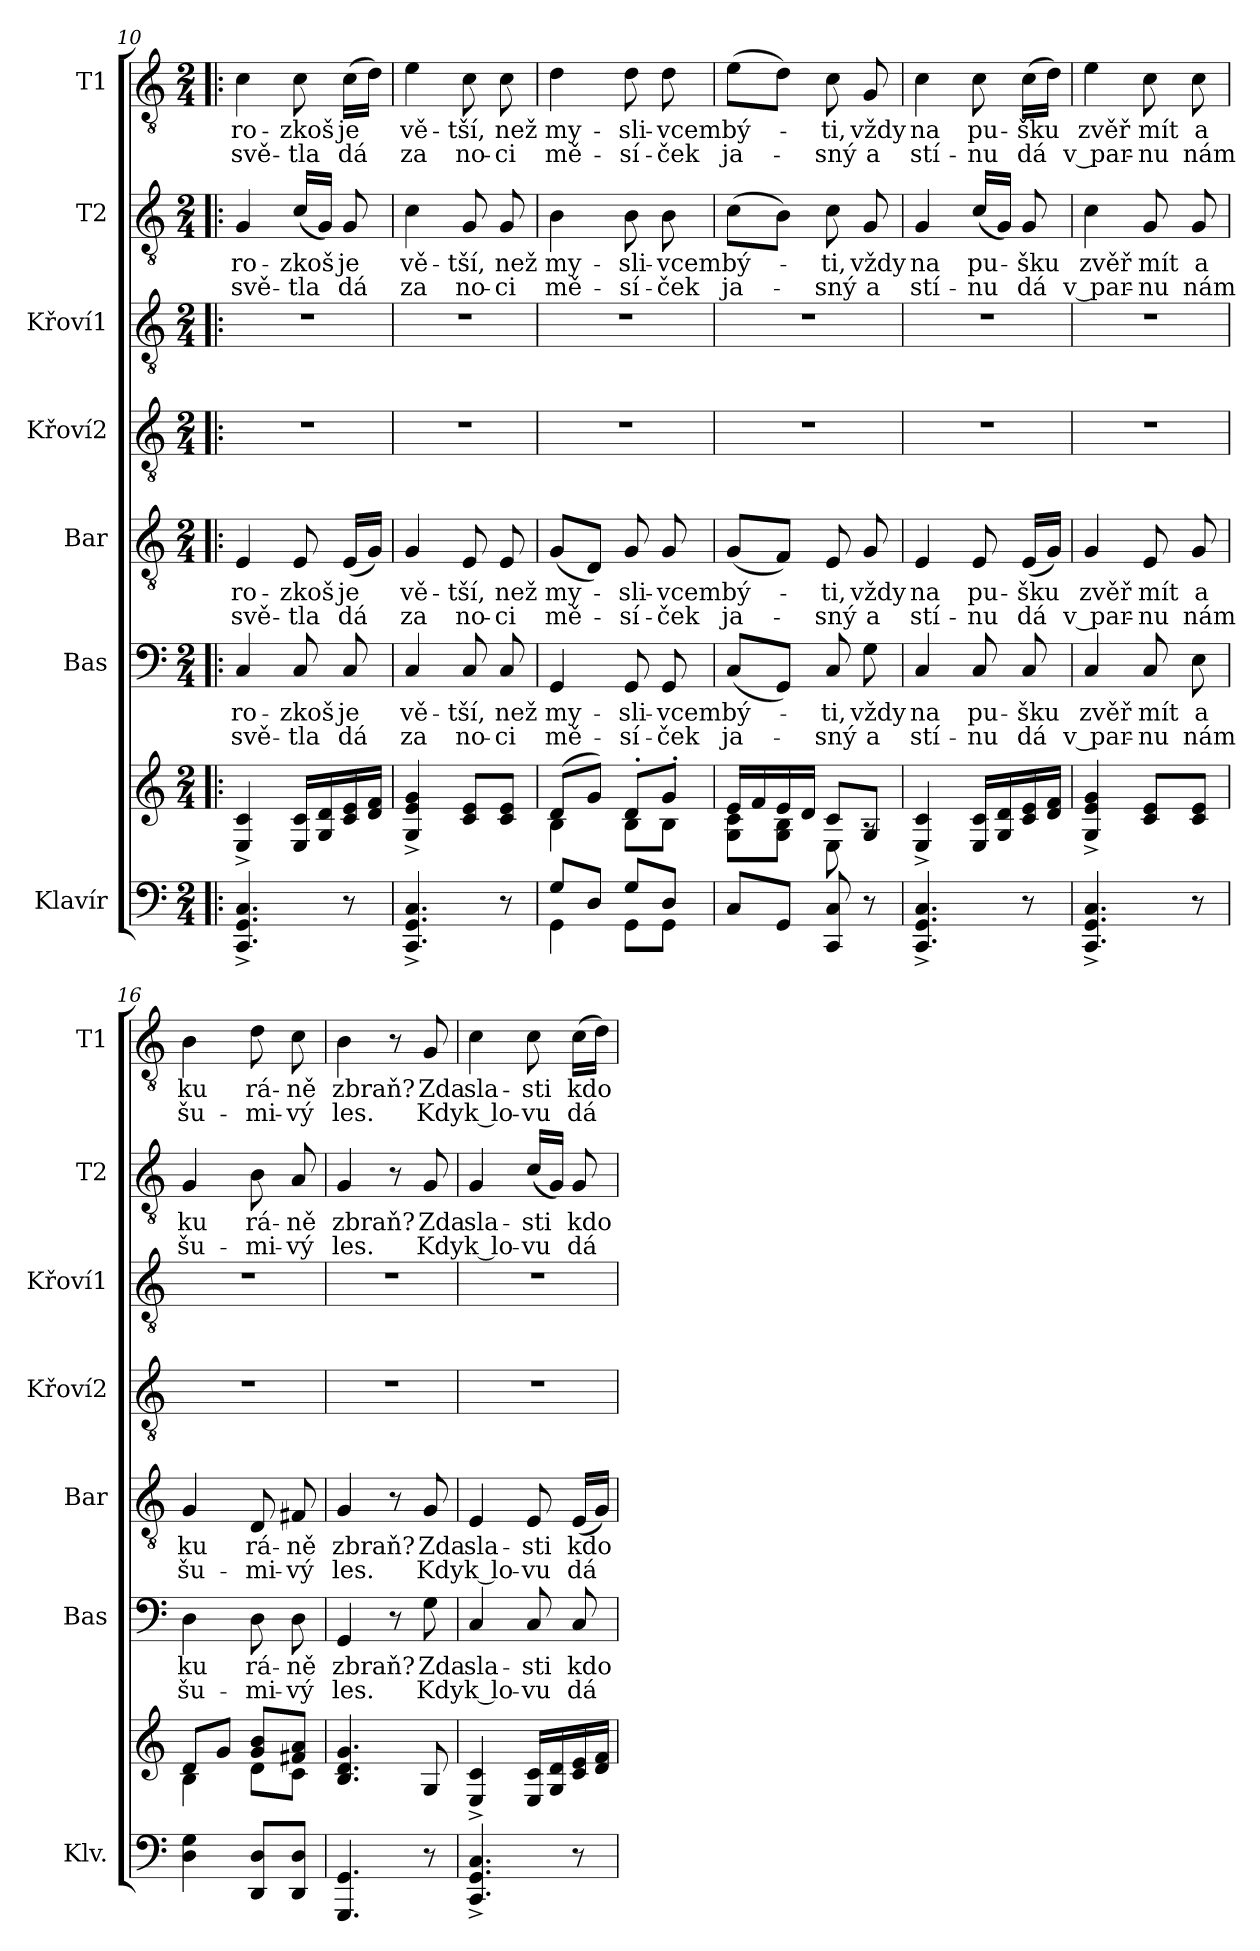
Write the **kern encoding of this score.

**kern	**kern	**kern	**text	**text	**kern	**text	**text	**kern	**kern	**kern	**text	**text	**kern	**text	**text
*part7	*part7	*part6	*part6	*part6	*part5	*part5	*part5	*part4	*part3	*part2	*part2	*part2	*part1	*part1	*part1
*staff8	*staff7	*staff6	*staff6	*staff6	*staff5	*staff5	*staff5	*staff4	*staff3	*staff2	*staff2	*staff2	*staff1	*staff1	*staff1
*I"Klavír	*	*I"Bas	*	*	*I"Bar	*	*	*I"Křoví2	*I"Křoví1	*I"T2	*	*	*I"T1	*	*
*I'Klv.	*	*I'Bas	*	*	*I'Bar	*	*	*I'Křoví2	*I'Křoví1	*I'T2	*	*	*I'T1	*	*
!!LO:LB:g=z
*clefF4	*clefG2	*clefF4	*	*	*clefGv2	*	*	*clefGv2	*clefGv2	*clefGv2	*	*	*clefGv2	*	*
*k[]	*k[]	*k[]	*	*	*k[]	*	*	*k[]	*k[]	*k[]	*	*	*k[]	*	*
*M2/4	*M2/4	*M2/4	*	*	*M2/4	*	*	*M2/4	*M2/4	*M2/4	*	*	*M2/4	*	*
=10!|:	=10!|:	=10!|:	=10!|:	=10!|:	=10!|:	=10!|:	=10!|:	=10!|:	=10!|:	=10!|:	=10!|:	=10!|:	=10!|:	=10!|:	=10!|:
4.CC/^ 4.GG/^ 4.C/^	4E/^ 4c/^	4C/	ro-	svě-	4E/	ro-	svě-	2r	2r	4G/	ro-	svě-	4c\	ro-	svě-
.	16E/ 16c/LL	8C/	-zkoš	-tla	8E/	-zkoš	-tla	.	.	(16c/LL	-zkoš	-tla	8c\	-zkoš	-tla
.	16G/ 16d/	.	.	.	.	.	.	.	.	16G/JJ)	.	.	.	.	.
8r	16c/ 16e/	8C/	je	dá	(16E/LL	je	dá	.	.	8G/	je	dá	(16c\LL	je	dá
.	16d/ 16f/JJ	.	.	.	16G/JJ)	.	.	.	.	.	.	.	16d\JJ)	.	.
=11	=11	=11	=11	=11	=11	=11	=11	=11	=11	=11	=11	=11	=11	=11	=11
4.CC/^ 4.GG/^ 4.C/^	4G/^ 4e/^ 4g/^	4C/	vě-	za	4G/	vě-	za	2r	2r	4c\	vě-	za	4e\	vě-	za
.	8c/ 8e/L	8C/	-tší,	no-	8E/	-tší,	no-	.	.	8G/	-tší,	no-	8c\	-tší,	no-
8r	8c/ 8e/J	8C/	než	-ci	8E/	než	-ci	.	.	8G/	než	-ci	8c\	než	-ci
=12	=12	=12	=12	=12	=12	=12	=12	=12	=12	=12	=12	=12	=12	=12	=12
*^	*^	*	*	*	*	*	*	*	*	*	*	*	*	*	*
8G/L	4GG\	(8d/L	4B\	4GG/	my-	mě-	(8G/L	my-	mě-	2r	2r	4B\	my-	mě-	4d\	my-	mě-
8D/J	.	8g/J)	.	.	.	.	8D/J)	.	.	.	.	.	.	.	.	.	.
8G/L	8GG\L	8d'/L	8B\L	8GG/	-sli-	-sí-	8G/	-sli-	-sí-	.	.	8B\	-sli-	-sí-	8d\	-sli-	-sí-
8D/J	8GG\J	8g'/J	8B\J	8GG/	-vcem	-ček	8G/	-vcem	-ček	.	.	8B\	-vcem	-ček	8d\	-vcem	-ček
*v	*v	*	*	*	*	*	*	*	*	*	*	*	*	*	*	*	*
=13	=13	=13	=13	=13	=13	=13	=13	=13	=13	=13	=13	=13	=13	=13	=13	=13
8C/L	16e/LL	8G\ 8c\L	(8C/L	bý-	ja-	(8G/L	bý-	ja-	2r	2r	(8c\L	bý-	ja-	(8e\L	bý-	ja-
.	16f/	.	.	.	.	.	.	.	.	.	.	.	.	.	.	.
8GG/J	16e/	8G\ 8B\J	8GG/J)	.	.	8F/J)	.	.	.	.	8B\J)	.	.	8d\J)	.	.
.	16d/JJ	.	.	.	.	.	.	.	.	.	.	.	.	.	.	.
8CC/ 8C/	8c/L	8E\	8C/	-ti,	-sný	8E/	-ti,	-sný	.	.	8c\	-ti,	-sný	8c\	-ti,	-sný
8r	8G/J	8rA	8G\	vždy	a	8G/	vždy	a	.	.	8G/	vždy	a	8G/	vždy	a
*	*v	*v	*	*	*	*	*	*	*	*	*	*	*	*	*	*
=14	=14	=14	=14	=14	=14	=14	=14	=14	=14	=14	=14	=14	=14	=14	=14
4.CC/^ 4.GG/^ 4.C/^	4E/^ 4c/^	4C/	na	stí-	4E/	na	stí-	2r	2r	4G/	na	stí-	4c\	na	stí-
.	16E/ 16c/LL	8C/	pu-	-nu	8E/	pu-	-nu	.	.	(16c/LL	pu-	-nu	8c\	pu-	-nu
.	16G/ 16d/	.	.	.	.	.	.	.	.	16G/JJ)	.	.	.	.	.
8r	16c/ 16e/	8C/	-šku	dá	(16E/LL	-šku	dá	.	.	8G/	-šku	dá	(16c\LL	-šku	dá
.	16d/ 16f/JJ	.	.	.	16G/JJ)	.	.	.	.	.	.	.	16d\JJ)	.	.
=15	=15	=15	=15	=15	=15	=15	=15	=15	=15	=15	=15	=15	=15	=15	=15
4.CC/^ 4.GG/^ 4.C/^	4G/^ 4e/^ 4g/^	4C/	zvěř	v par-	4G/	zvěř	v par-	2r	2r	4c\	zvěř	v par-	4e\	zvěř	v par-
.	8c/ 8e/L	8C/	mít	-nu	8E/	mít	-nu	.	.	8G/	mít	-nu	8c\	mít	-nu
8r	8c/ 8e/J	8E\	a	nám	8G/	a	nám	.	.	8G/	a	nám	8c\	a	nám
=16	=16	=16	=16	=16	=16	=16	=16	=16	=16	=16	=16	=16	=16	=16	=16
*	*^	*	*	*	*	*	*	*	*	*	*	*	*	*	*
4D\ 4G\	8d/L	4B\	4D\	ku	šu-	4G/	ku	šu-	2r	2r	4G/	ku	šu-	4B\	ku	šu-
.	8g/J	.	.	.	.	.	.	.	.	.	.	.	.	.	.	.
8DD/ 8D/L	8g/ 8b/L	8d\L	8D\	rá-	-mi-	8D/	rá-	-mi-	.	.	8B\	rá-	-mi-	8d\	rá-	-mi-
8DD/ 8D/J	8f#X/ 8a/J	8c\J	8D\	-ně	-vý	8F#X/	-ně	-vý	.	.	8A/	-ně	-vý	8c\	-ně	-vý
*	*v	*v	*	*	*	*	*	*	*	*	*	*	*	*	*	*
!!LO:PB:g=z
=17	=17	=17	=17	=17	=17	=17	=17	=17	=17	=17	=17	=17	=17	=17	=17
4.GGG/ 4.GG/	4.B/ 4.d/ 4.g/	4GG/	zbraň?	les.	4G/	zbraň?	les.	2r	2r	4G/	zbraň?	les.	4B\	zbraň?	les.
.	.	8r	.	.	8r	.	.	.	.	8r	.	.	8r	.	.
8r	8G/	8G\	Zda	Kdy	8G/	Zda	Kdy	.	.	8G/	Zda	Kdy	8G/	Zda	Kdy
=18	=18	=18	=18	=18	=18	=18	=18	=18	=18	=18	=18	=18	=18	=18	=18
4.CC/^ 4.GG/^ 4.C/^	4E/^ 4c/^	4C/	sla-	k lo-	4E/	sla-	k lo-	2r	2r	4G/	sla-	k lo-	4c\	sla-	k lo-
.	16E/ 16c/LL	8C/	-sti	-vu	8E/	-sti	-vu	.	.	(16c/LL	-sti	-vu	8c\	-sti	-vu
.	16G/ 16d/	.	.	.	.	.	.	.	.	16G/JJ)	.	.	.	.	.
8r	16c/ 16e/	8C/	kdo	dá	(16E/LL	kdo	dá	.	.	8G/	kdo	dá	(16c\LL	kdo	dá
.	16d/ 16f/JJ	.	.	.	16G/JJ)	.	.	.	.	.	.	.	16d\JJ)	.	.
=	=	=	=	=	=	=	=	=	=	=	=	=	=	=	=
*-	*-	*-	*-	*-	*-	*-	*-	*-	*-	*-	*-	*-	*-	*-	*-
